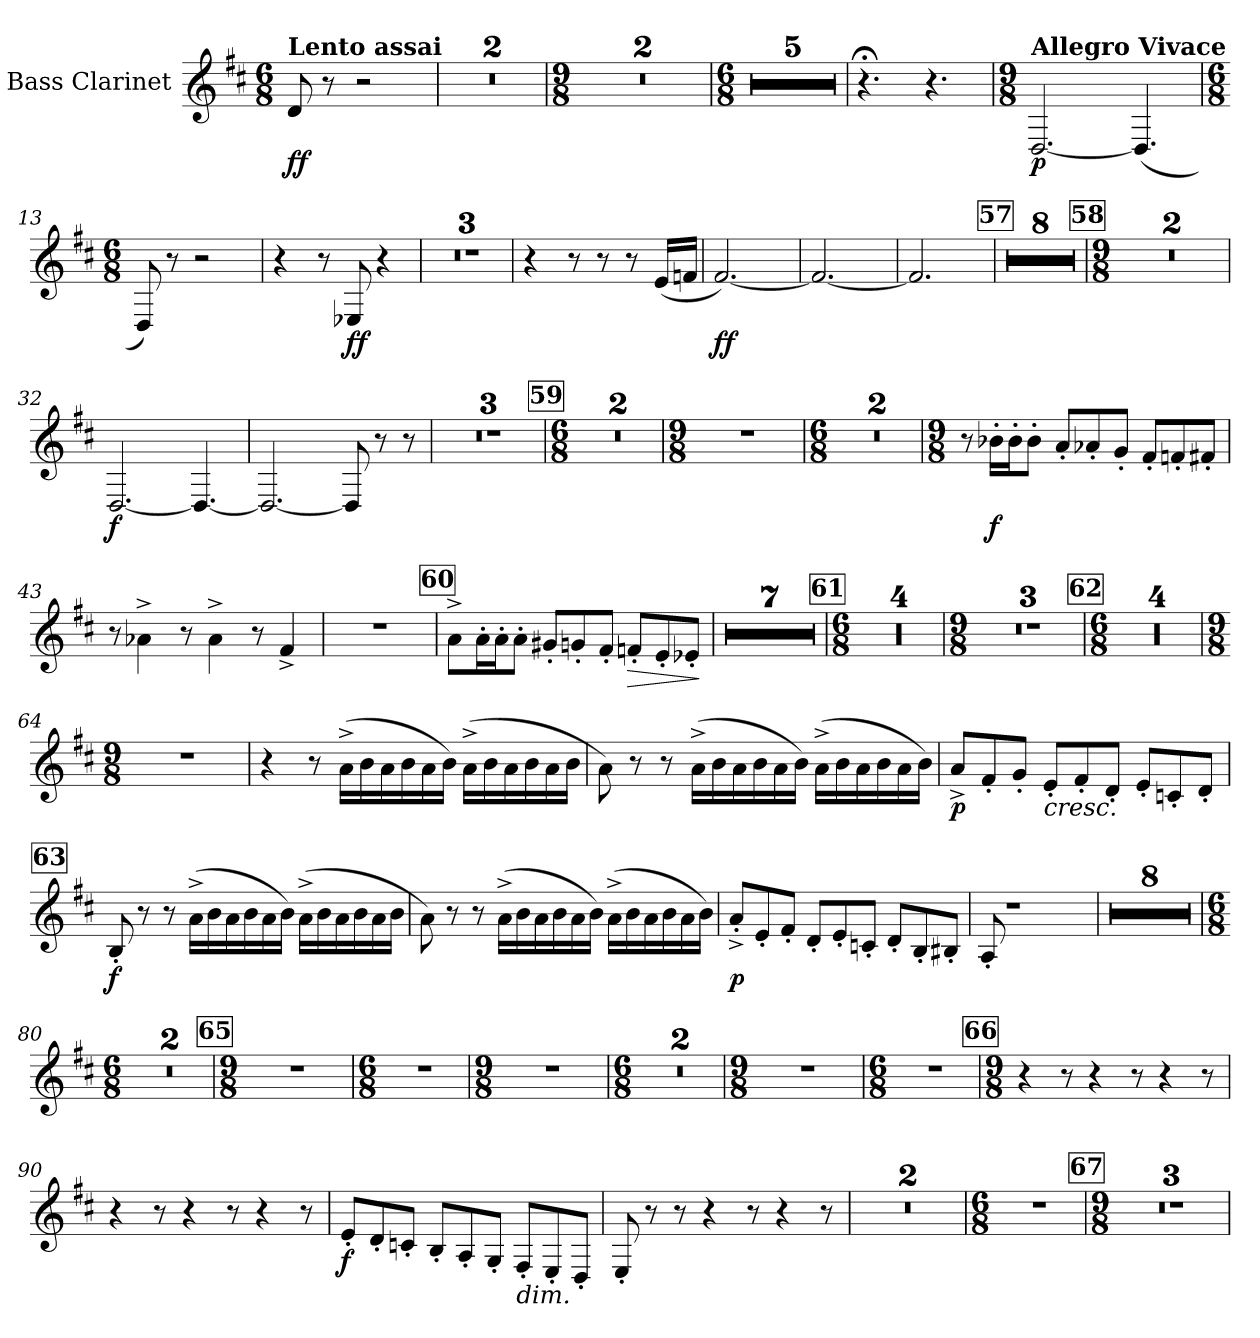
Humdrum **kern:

**kern	**dynam
*part1	*part1
*staff1	*staff1
*I"Bass Clarinet	*
*I'B. Cl.	*
*clefG2	*
*ITrd8c14	*
*k[f#c#]	*
*M6/8	*
=1	=1
!LO:TX:a:B:t=Lento assai	!
!	!LO:DY:b
8D/	ff
8r	.
2r	.
=2	=2
2.r	.
=3	=3
2.r	.
=4	=4
*M9/8	*
8%9r	.
=5	=5
8%9r;<	.
=6	=6
*M6/8	*
2.r	.
=7	=7
2.r	.
=8	=8
2.r	.
=9	=9
2.r	.
=10	=10
2.r	.
=11	=11
4.r;<	.
4.r	.
=12	=12
!!LO:REH:place=s1:a:B:fs=14:t=56
*M9/8	*
!LO:TX:a:B:t=Allegro Vivace	!
!	!LO:DY:b
[2.DD/	p
(<4.DD/]	.
=13	=13
*M6/8	*
8DD/)	.
8r	.
2r	.
=14	=14
4r	.
8r	.
!	!LO:DY:b
8EE-X/	ff
4r	.
!!LO:LB:g=z
=15	=15
2.r	.
=16	=16
2.r	.
=17	=17
2.r	.
=18	=18
4r	.
8r	.
8r	.
8r	.
(<16E/LL	.
16Fn/JJ	.
=19	=19
!	!LO:DY:b
[2.F#/)	ff
=20	=20
2.F#/_	.
=21	=21
2.F#/]	.
!!LO:REH:place=s1:a:B:fs=14:t=57
=22	=22
2.r	.
=23	=23
2.r	.
=24	=24
2.r	.
=25	=25
2.r	.
=26	=26
2.r	.
=27	=27
2.r	.
=28	=28
2.r	.
=29	=29
2.r	.
!!LO:REH:place=s1:a:B:fs=14:t=58
=30	=30
*M9/8	*
8%9r	.
=31	=31
8%9r	.
!!LO:LB:g=z
=32	=32
!	!LO:DY:b
[2.DD/	f
4.DD/_	.
=33	=33
2.DD/_	.
8DD/]	.
8r	.
8r	.
=34	=34
8%9r	.
=35	=35
8%9r	.
=36	=36
8%9r	.
!!LO:REH:place=s1:a:B:fs=14:t=59
=37	=37
*M6/8	*
2.r	.
=38	=38
2.r	.
=39	=39
*M9/8	*
8%9r	.
=40	=40
*M6/8	*
2.r	.
=41	=41
2.r	.
=42	=42
*M9/8	*
8r	.
!	!LO:DY:b
16B-X'\LL	f
16B-'\J	.
8B-'\J	.
8A'/L	.
8A-X'/	.
8G'/J	.
8F#'/L	.
8Fn'/	.
8F#X'/J	.
!!LO:LB:g=z
=43	=43
8r	.
4A-X^\	.
8r	.
4A-^\	.
8r	.
4F#^/	.
=44	=44
8%9r	.
!!LO:REH:place=s1:a:B:fs=14:t=60
=45	=45
8A^\L	.
16A'\L	.
16A'\J	.
8A'\J	.
8G#X'/L	.
8Gn'/	.
8F#'/J	.
!	!LO:HP:b
8Fn'/L	>
8E'/	.
8E-X'/J	.
.	]
=46	=46
8%9r	.
=47	=47
8%9r	.
=48	=48
8%9r	.
=49	=49
8%9r	.
=50	=50
8%9r	.
=51	=51
8%9r	.
=52	=52
8%9r	.
!!LO:REH:place=s1:a:B:fs=14:t=61
=53	=53
*M6/8	*
2.r	.
=54	=54
2.r	.
!!LO:LB:g=z
=55	=55
2.r	.
=56	=56
2.r	.
=57	=57
*M9/8	*
8%9r	.
=58	=58
8%9r	.
=59	=59
8%9r	.
!!LO:REH:place=s1:a:B:fs=14:t=62
=60	=60
*M6/8	*
2.r	.
=61	=61
2.r	.
=62	=62
2.r	.
=63	=63
2.r	.
=64	=64
*M9/8	*
8%9r	.
=65	=65
4r	.
8r	.
(>16A^\LL	.
16B\	.
16A\	.
16B\	.
16A\	.
16B\JJ)	.
(>16A^\LL	.
16B\	.
16A\	.
16B\	.
16A\	.
16B\JJ	.
!!LO:LB:g=z
=66	=66
8A\)	.
8r	.
8r	.
(>16A^\LL	.
16B\	.
16A\	.
16B\	.
16A\	.
16B\JJ)	.
(>16A^\LL	.
16B\	.
16A\	.
16B\	.
16A\	.
16B\JJ)	.
=67	=67
!	!LO:DY:b
8A^/L	p
8F#'/	.
8G'/J	.
!LO:TX:b:i:t=cresc.	!
8E'/L	.
8F#'/	.
8D'/J	.
8E'/L	.
8Cn'/	.
8D'/J	.
!!LO:REH:place=s1:a:B:fs=14:t=63
=68	=68
!	!LO:DY:b
8BB'/	f
8r	.
8r	.
(>16A^\LL	.
16B\	.
16A\	.
16B\	.
16A\	.
16B\JJ)	.
(>16A^\LL	.
16B\	.
16A\	.
16B\	.
16A\	.
16B\JJ	.
!!LO:LB:g=z
=69	=69
8A\)	.
8r	.
8r	.
(>16A^\LL	.
16B\	.
16A\	.
16B\	.
16A\	.
16B\JJ)	.
(>16A^\LL	.
16B\	.
16A\	.
16B\	.
16A\	.
16B\JJ)	.
=70	=70
!	!LO:DY:b
8A'^/L	p
8E'/	.
8F#'/J	.
8D'/L	.
8E'/	.
8Cn'/J	.
8D'/L	.
8BB'/	.
8BB#X'/J	.
=71	=71
8AA'/	.
1r	.
=72	=72
8%9r	.
=73	=73
8%9r	.
!!LO:REH:place=s1:a:B:fs=14:t=64
=74	=74
8%9r	.
=75	=75
8%9r	.
=76	=76
8%9r	.
=77	=77
8%9r	.
=78	=78
8%9r	.
!!LO:LB:g=z
=79	=79
8%9r	.
=80	=80
*M6/8	*
2.r	.
=81	=81
2.r	.
!!LO:REH:place=s1:a:B:fs=14:t=65
=82	=82
*M9/8	*
8%9r	.
=83	=83
*M6/8	*
2.r	.
=84	=84
*M9/8	*
8%9r	.
=85	=85
*M6/8	*
2.r	.
=86	=86
2.r	.
=87	=87
*M9/8	*
8%9r	.
=88	=88
*M6/8	*
2.r	.
!!LO:REH:place=s1:a:B:fs=14:t=66
=89	=89
*M9/8	*
4r	.
8r	.
4r	.
8r	.
4r	.
8r	.
=90	=90
4r	.
8r	.
4r	.
8r	.
4r	.
8r	.
!!LO:LB:g=z
=91	=91
!	!LO:DY:b
8E'/L	f
8D'/	.
8Cn'/J	.
8BB'/L	.
8AA'/	.
8GG'/J	.
!LO:TX:b:i:t=dim.	!
8FF#'/L	.
8EE'/	.
8DD'/J	.
=92	=92
8EE'/	.
8r	.
8r	.
4r	.
8r	.
4r	.
8r	.
=93	=93
8%9r	.
=94	=94
8%9r	.
=95	=95
*M6/8	*
2.r	.
!!LO:REH:place=s1:a:B:fs=14:t=67
=96	=96
*M9/8	*
8%9r	.
=97	=97
8%9r	.
=98	=98
8%9r	.
=	=
*-	*-
